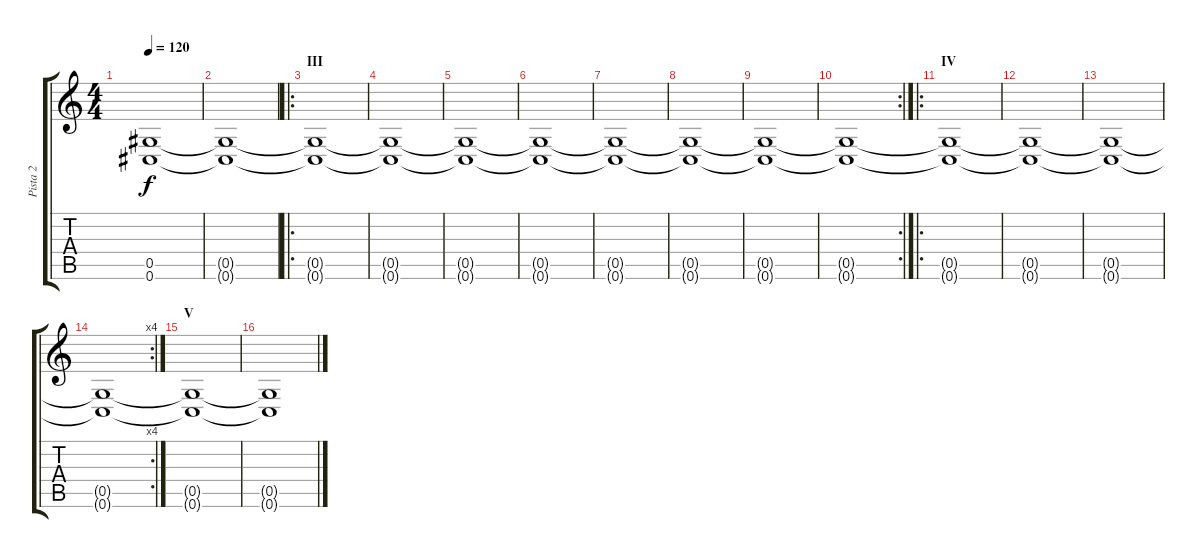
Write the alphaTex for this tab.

\track ("Pista 2" "Pista 2") {instrument overdrivenguitar}
\staff {score tabs}
\tuning (Eb4 Bb3 Gb3 Db3 Ab2 Db2) {hide}
\ts (4 4)
\tempo 120
\clef g2
\ks c
(0.5{t} 0.6{t}).1{dy f} |
(0.5{t} 0.6{t}).1 |
\ro
\section ("" "III")
(0.5{t} 0.6{t}).1 |
(0.5{t} 0.6{t}).1 |
(0.5{t} 0.6{t}).1 |
(0.5{t} 0.6{t}).1 |
(0.5{t} 0.6{t}).1 |
(0.5{t} 0.6{t}).1 |
(0.5{t} 0.6{t}).1 |
\rc 2
(0.5{t} 0.6{t}).1 |
\ro
\section ("" "IV")
(0.5{t} 0.6{t}).1 |
(0.5{t} 0.6{t}).1 |
(0.5{t} 0.6{t}).1 |
\rc 4
(0.5{t} 0.6{t}).1 |
\section ("" "V")
(0.5{t} 0.6{t}).1 |
(0.5{t} 0.6{t}).1
